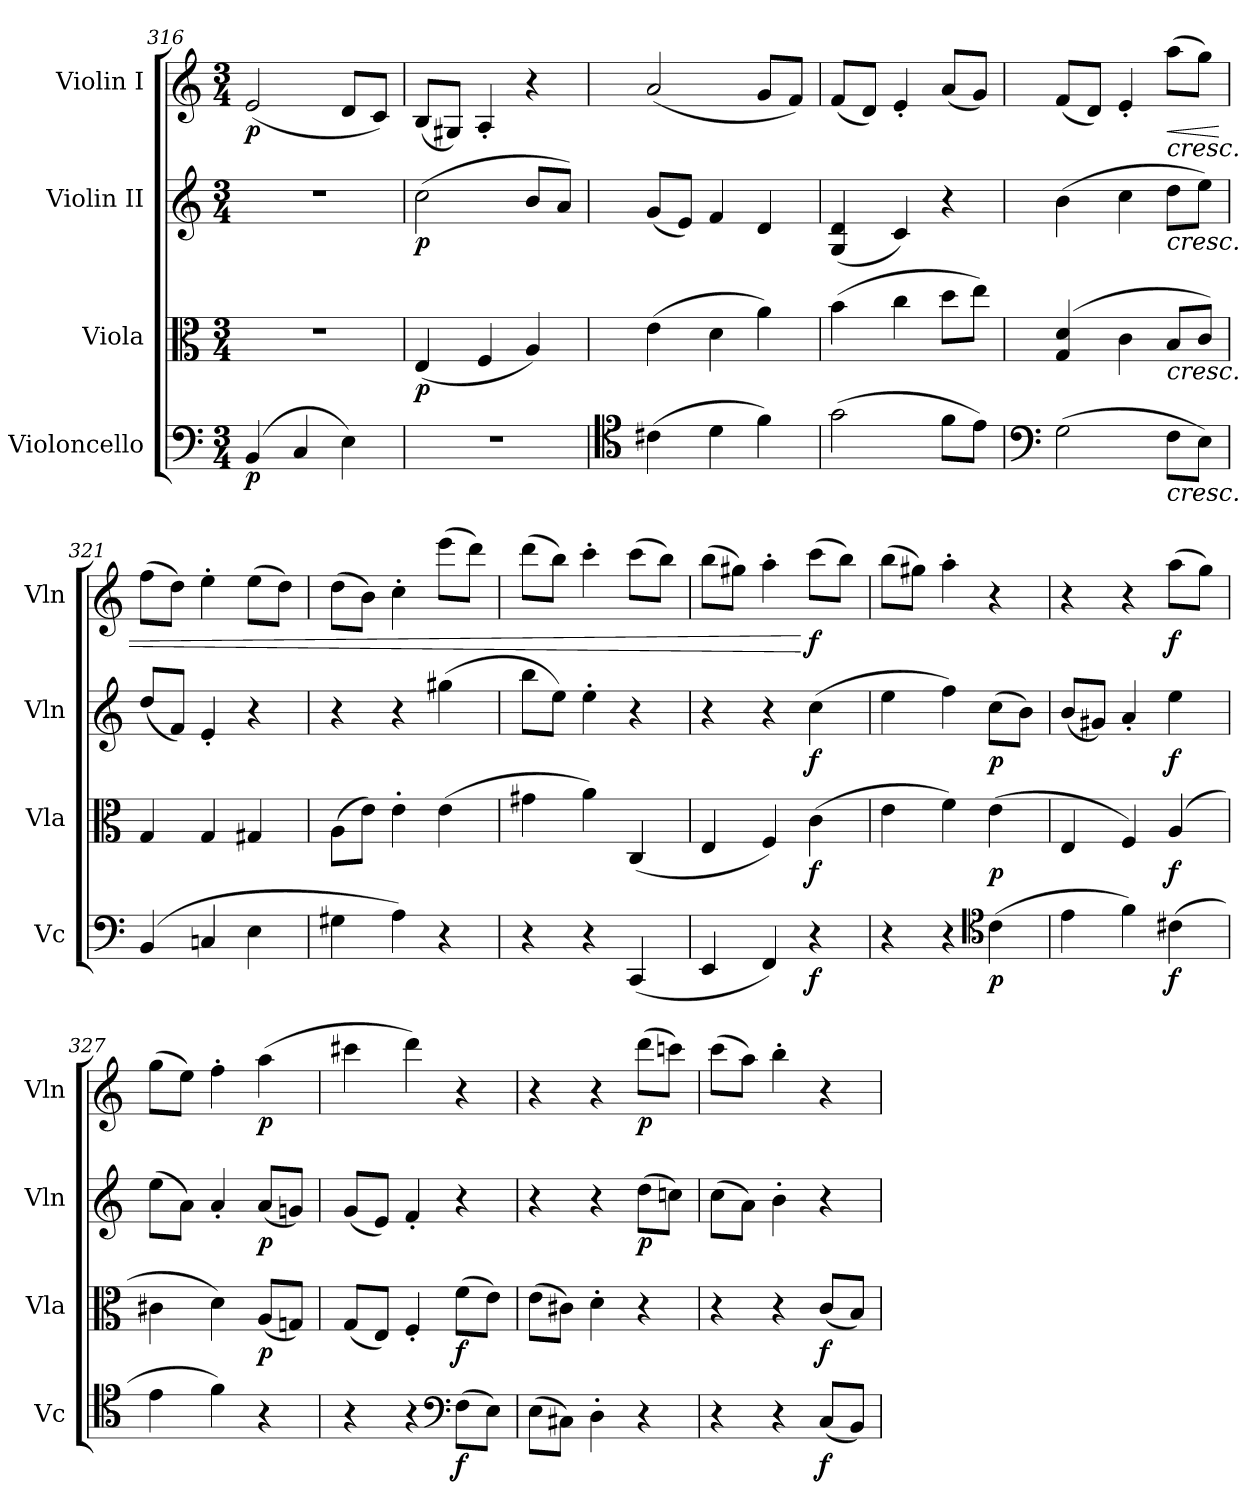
**kern	**dynam	**kern	**dynam	**kern	**dynam	**kern	**dynam
*part4	*part4	*part3	*part3	*part2	*part2	*part1	*part1
*staff4	*staff4	*staff3	*staff3	*staff2	*staff2	*staff1	*staff1
*I"Violoncello	*	*I"Viola	*	*I"Violin II	*	*I"Violin I	*
*I'Vc	*	*I'Vla	*	*I'Vln	*	*I'Vln	*
*clefF4	*	*clefC3	*	*clefG2	*	*clefG2	*
*k[]	*	*k[]	*	*k[]	*	*k[]	*
*M3/4	*	*M3/4	*	*M3/4	*	*M3/4	*
=316	=316	=316	=316	=316	=316	=316	=316
!	!LO:DY:b	!	!	!	!	!	!LO:DY:b
(>4BB/	p	2.r	.	2.r	.	(<2e/	p
4C/	.	.	.	.	.	.	.
4E\)	.	.	.	.	.	8d/L	.
.	.	.	.	.	.	8c/J)	.
=317	=317	=317	=317	=317	=317	=317	=317
!	!	!	!LO:DY:b	!	!LO:DY:b	!	!
2.r	.	(<4E/	p	(>2cc\	p	(<8B/L	.
.	.	.	.	.	.	8G#X/J)	.
.	.	4F/	.	.	.	4A'/	.
.	.	4A/)	.	8b/L	.	4r	.
.	.	.	.	8a/J)	.	.	.
=318	=318	=318	=318	=318	=318	=318	=318
*clefC4	*	*	*	*	*	*	*
(>4c#X\	.	(>4e\	.	(<8g/L	.	(<2a/	.
.	.	.	.	8e/J)	.	.	.
4d\	.	4d\	.	4f/	.	.	.
4f\)	.	4a\)	.	4d/	.	8g/L	.
.	.	.	.	.	.	8f/J)	.
=319	=319	=319	=319	=319	=319	=319	=319
(>2g\	.	(>4b\	.	(<4G/ 4d/	.	(<8f/L	.
.	.	.	.	.	.	8d/J)	.
.	.	4cc\	.	4c/)	.	4e'/	.
8f\L	.	8dd\L	.	4r	.	(<8a/L	.
8e\J)	.	8ee\J)	.	.	.	8g/J)	.
=320	=320	=320	=320	=320	=320	=320	=320
*clefF4	*	*	*	*	*	*	*
(>2G\	.	(>4G/ 4d/	.	(>4b\	.	(<8f/L	.
.	.	.	.	.	.	8d/J)	.
.	.	4c\	.	4cc\	.	4e'/	.
!	!	!	!	!	!	!LO:TX:b:i:t=cresc.	!
!	!	!	!	!LO:TX:b:i:t=cresc.	!	!	!
!	!	!LO:TX:b:i:t=cresc.	!	!	!	!	!
!LO:TX:b:i:t=cresc.	!	!	!	!	!	!	!
!	!	!	!	!	!	!	!LO:HP:b
8F\L	.	8B/L	.	8dd\L	.	(>8aa\L	<
8E\J)	.	8c/J)	.	8ee\J)	.	8gg\J)	.
=321	=321	=321	=321	=321	=321	=321	=321
(>4BB/	.	4G/	.	(<8dd/L	.	(>8ff\L	.
.	.	.	.	8f/J)	.	8dd\J)	.
4Cn/	.	4G/	.	4e'/	.	4ee'\	.
4E\	.	4G#X/	.	4r	.	(>8ee\L	.
.	.	.	.	.	.	8dd\J)	.
=322	=322	=322	=322	=322	=322	=322	=322
4G#X\	.	(>8A\L	.	4r	.	(>8dd\L	.
.	.	8e\J)	.	.	.	8b\J)	.
4A\)	.	4e'\	.	4r	.	4cc'\	.
4r	.	(>4e\	.	(>4gg#X\	.	(>8eee\L	.
.	.	.	.	.	.	8ddd\J)	.
=323	=323	=323	=323	=323	=323	=323	=323
4r	.	4g#X\	.	8bb\L	.	(>8ddd\L	.
.	.	.	.	8ee\J)	.	8bb\J)	.
4r	.	4a\)	.	4ee'\	.	4ccc'\	.
(<4CC/	.	(<4C/	.	4r	.	(>8ccc\L	.
.	.	.	.	.	.	8bb\J)	.
=324	=324	=324	=324	=324	=324	=324	=324
4EE/	.	4E/	.	4r	.	(>8bb\L	.
.	.	.	.	.	.	8gg#X\J)	.
4FF/)	.	4F/)	.	4r	.	4aa'\	.
!	!LO:DY:b	!	!LO:DY:b	!	!LO:DY:b	!	!LO:DY:n=1:b
4r	f	(>4c\	f	(>4cc\	f	(>8ccc\L	[ f
.	.	.	.	.	.	8bb\J)	.
=325	=325	=325	=325	=325	=325	=325	=325
4r	.	4e\	.	4ee\	.	(>8bb\L	.
.	.	.	.	.	.	8gg#X\J)	.
4r	.	4f\)	.	4ff\)	.	4aa'\	.
*clefC4	*	*	*	*	*	*	*
!	!LO:DY:b	!	!LO:DY:b	!	!LO:DY:b	!	!
(>4c\	p	(>4e\	p	(>8cc\L	p	4r	.
.	.	.	.	8b\J)	.	.	.
=326	=326	=326	=326	=326	=326	=326	=326
4e\	.	4E/	.	(<8b/L	.	4r	.
.	.	.	.	8g#X/J)	.	.	.
4f\)	.	4F/)	.	4a'/	.	4r	.
!	!LO:DY:b	!	!LO:DY:b	!	!LO:DY:b	!	!LO:DY:b
(>4c#X\	f	(>4A/	f	4ee\	f	(>8aa\L	f
.	.	.	.	.	.	8gg\J)	.
=327	=327	=327	=327	=327	=327	=327	=327
4e\	.	4c#X\	.	(>8ee\L	.	(>8gg\L	.
.	.	.	.	8a\J)	.	8ee\J)	.
4f\)	.	4d\)	.	4a'/	.	4ff'\	.
!	!	!	!LO:DY:b	!	!LO:DY:b	!	!LO:DY:b
4r	.	(<8A/L	p	(<8a/L	p	(>4aa\	p
.	.	8Gn/J)	.	8gn/J)	.	.	.
=328	=328	=328	=328	=328	=328	=328	=328
4r	.	(<8G/L	.	(<8g/L	.	4ccc#X\	.
.	.	8E/J)	.	8e/J)	.	.	.
4r	.	4F'/	.	4f'/	.	4ddd\)	.
*clefF4	*	*	*	*	*	*	*
!	!LO:DY:b	!	!LO:DY:b	!	!	!	!
(>8F\L	f	(>8f\L	f	4r	.	4r	.
8E\J)	.	8e\J)	.	.	.	.	.
=329	=329	=329	=329	=329	=329	=329	=329
(>8E\L	.	(>8e\L	.	4r	.	4r	.
8C#X\J)	.	8c#X\J)	.	.	.	.	.
4D'\	.	4d'\	.	4r	.	4r	.
!	!	!	!	!	!LO:DY:b	!	!LO:DY:b
4r	.	4r	.	(>8dd\L	p	(>8ddd\L	p
.	.	.	.	8ccn\J)	.	8cccn\J)	.
=330	=330	=330	=330	=330	=330	=330	=330
4r	.	4r	.	(>8cc\L	.	(>8ccc\L	.
.	.	.	.	8a\J)	.	8aa\J)	.
4r	.	4r	.	4b'\	.	4bb'\	.
!	!LO:DY:b	!	!LO:DY:b	!	!	!	!
(<8C/L	f	(<8c/L	f	4r	.	4r	.
8BB/J)	.	8B/J)	.	.	.	.	.
=	=	=	=	=	=	=	=
*-	*-	*-	*-	*-	*-	*-	*-
